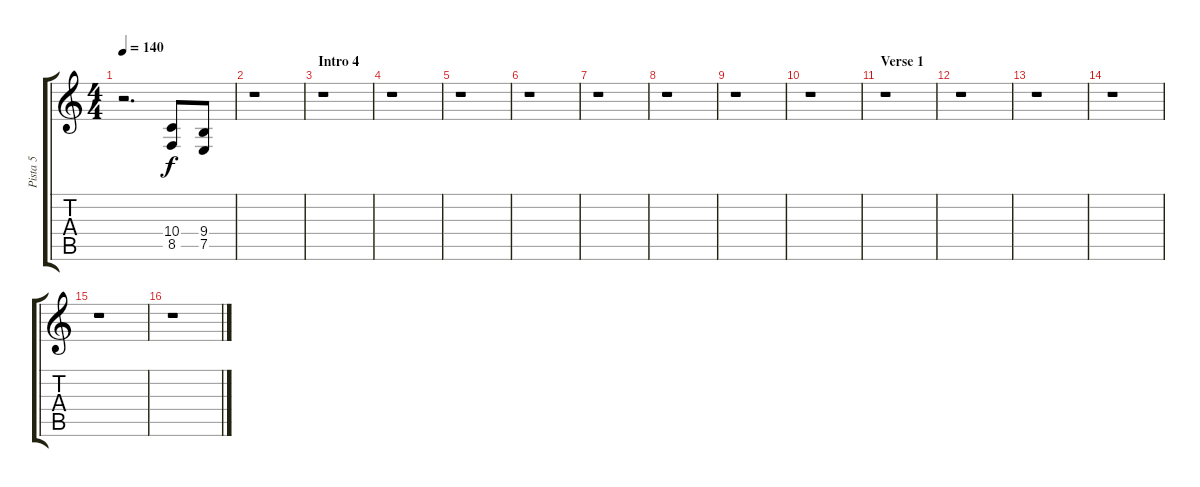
\track ("Pista 5" "Pista 5") {instrument orchestrahit}
\staff {score tabs}
\tuning (E4 B3 G3 D3 A2 E2) {hide}
\ts (4 4)
\tempo 140
\clef g2
\ks c
r.2{d dy f} (10.4 8.5).8 (9.4 7.5).8 |
r.1 |
\section ("" "Intro 4")
r.1 |
r.1 |
r.1 |
r.1 |
r.1 |
r.1 |
r.1 |
\section ("" "")
r.1 |
\section ("" "Verse 1")
r.1 |
r.1 |
r.1 |
r.1 |
r.1 |
r.1
